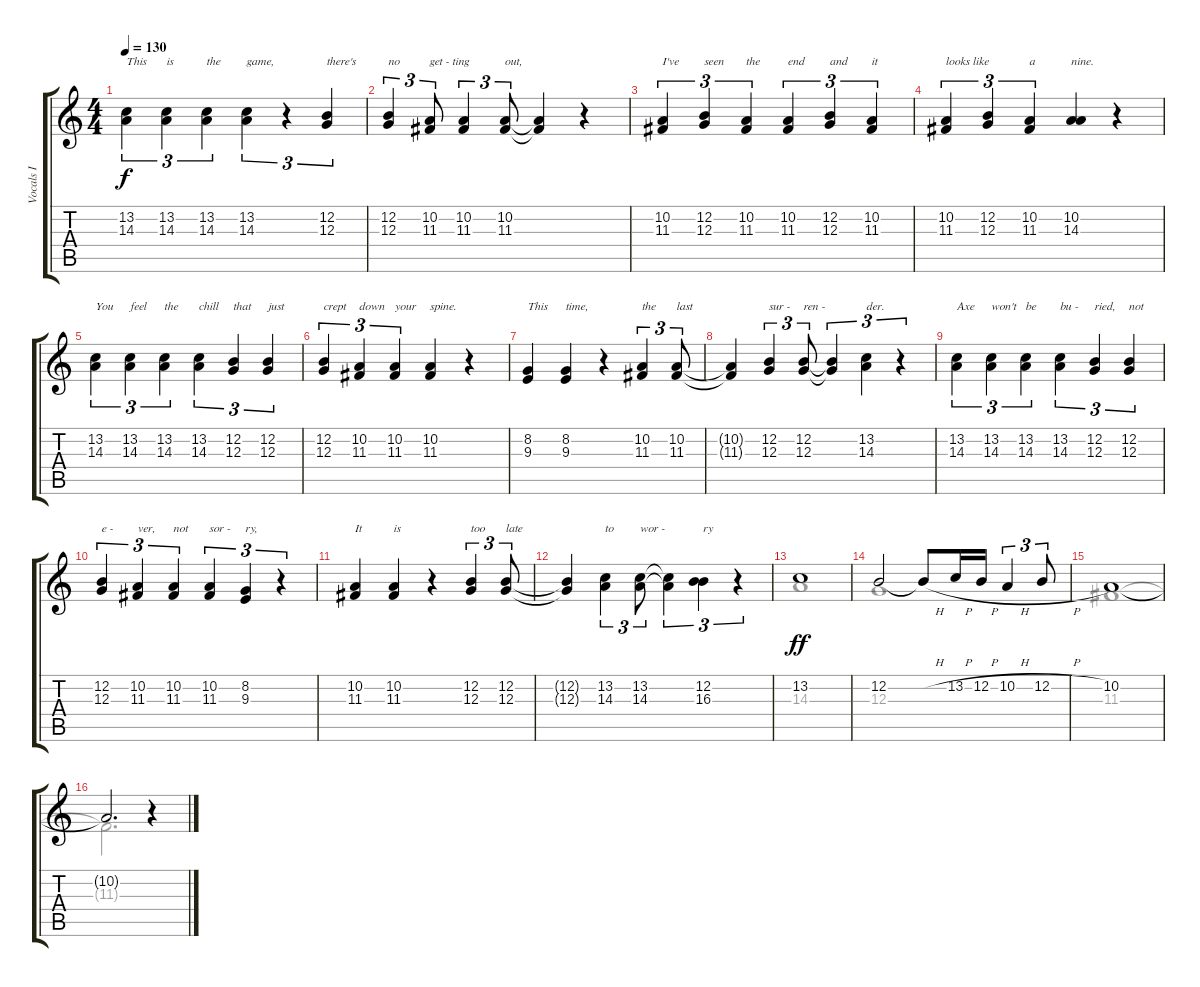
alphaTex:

\track ("Vocals I" "Vocals I") {instrument voiceoohs}
\staff {score tabs}
\tuning (E4 B3 G3 D3 A2 E2) {hide}
\voice
\ts (4 4)
\tempo 130
\clef g2
\ks c
(13.2 14.3).4{tu (3 2) txt "This" dy f} (13.2 14.3).4{tu (3 2) txt "is"} (13.2 14.3).4{tu (3 2) txt "the"} (13.2 14.3).4{tu (3 2) txt "game,"} r.4{tu (3 2)} (12.2 12.3).4{tu (3 2) txt "there's"} |
(12.2 12.3).4{tu (3 2) txt "no"} (10.2 11.3).8{tu (3 2) txt "get - ting"} (10.2 11.3).4{tu (3 2)} (10.2 11.3).8{tu (3 2) txt "out,"} (10.2{t} 11.3{t}).4 r.4 |
(10.2 11.3).4{tu (3 2) txt "I've"} (12.2 12.3).4{tu (3 2) txt "seen"} (10.2 11.3).4{tu (3 2) txt "the"} (10.2 11.3).4{tu (3 2) txt "end"} (12.2 12.3).4{tu (3 2) txt "and"} (10.2 11.3).4{tu (3 2) txt "it"} |
(10.2 11.3).4{tu (3 2) txt "looks like"} (12.2 12.3).4{tu (3 2)} (10.2 11.3).4{tu (3 2) txt "a"} (10.2 14.3).4{txt "nine."} r.4 |
(13.2 14.3).4{tu (3 2) txt "You"} (13.2 14.3).4{tu (3 2) txt "feel"} (13.2 14.3).4{tu (3 2) txt "the"} (13.2 14.3).4{tu (3 2) txt "chill"} (12.2 12.3).4{tu (3 2) txt "that"} (12.2 12.3).4{tu (3 2) txt "just"} |
(12.2 12.3).4{tu (3 2) txt "crept"} (10.2 11.3).4{tu (3 2) txt "down"} (10.2 11.3).4{tu (3 2) txt "your"} (10.2 11.3).4{txt "spine."} r.4 |
(8.2 9.3).4{txt "This"} (8.2 9.3).4{txt "time,"} r.4 (10.2 11.3).4{tu (3 2) txt "the"} (10.2 11.3).8{tu (3 2) txt "last"} |
(10.2{t} 11.3{t}).4 (12.2 12.3).4{tu (3 2) txt "sur -"} (12.2 12.3).8{tu (3 2) txt "ren -"} (12.2{t} 12.3{t}).4{tu (3 2)} (13.2 14.3).4{tu (3 2) txt "der."} r.4{tu (3 2)} |
(13.2 14.3).4{tu (3 2) txt "Axe"} (13.2 14.3).4{tu (3 2) txt "won't"} (13.2 14.3).4{tu (3 2) txt "be"} (13.2 14.3).4{tu (3 2) txt "bu -"} (12.2 12.3).4{tu (3 2) txt "ried,"} (12.2 12.3).4{tu (3 2) txt "not"} |
(12.2 12.3).4{tu (3 2) txt "e -"} (10.2 11.3).4{tu (3 2) txt "ver,"} (10.2 11.3).4{tu (3 2) txt "not"} (10.2 11.3).4{tu (3 2) txt "sor -"} (8.2 9.3).4{tu (3 2) txt "ry,"} r.4{tu (3 2)} |
(10.2 11.3).4{txt "It"} (10.2 11.3).4{txt "is"} r.4 (12.2 12.3).4{tu (3 2) txt "too"} (12.2 12.3).8{tu (3 2) txt "late"} |
(12.2{t} 12.3{t}).4 (13.2 14.3).4{tu (3 2) txt "to"} (13.2 14.3).8{tu (3 2) txt "wor -"} (13.2{t} 14.3{t}).4{tu (3 2)} (12.2 16.3).4{tu (3 2) txt "ry"} r.4{tu (3 2)} |
13.2.1{dy ff} |
12.2.2 12.2{h t}.8 13.2{h}.16 12.2{h}.16 10.2{h}.4{tu (3 2)} 12.2{h}.8{tu (3 2)} |
10.2.1 |
10.2{t}.2{d} r.4
\voice
\clef g2
\ottava regular
\simile none
\ks c
|
|
|
|
|
|
|
|
|
|
|
|
14.3.1 |
12.3.1 |
11.3.1 |
11.3{t}.2{d} r.4
